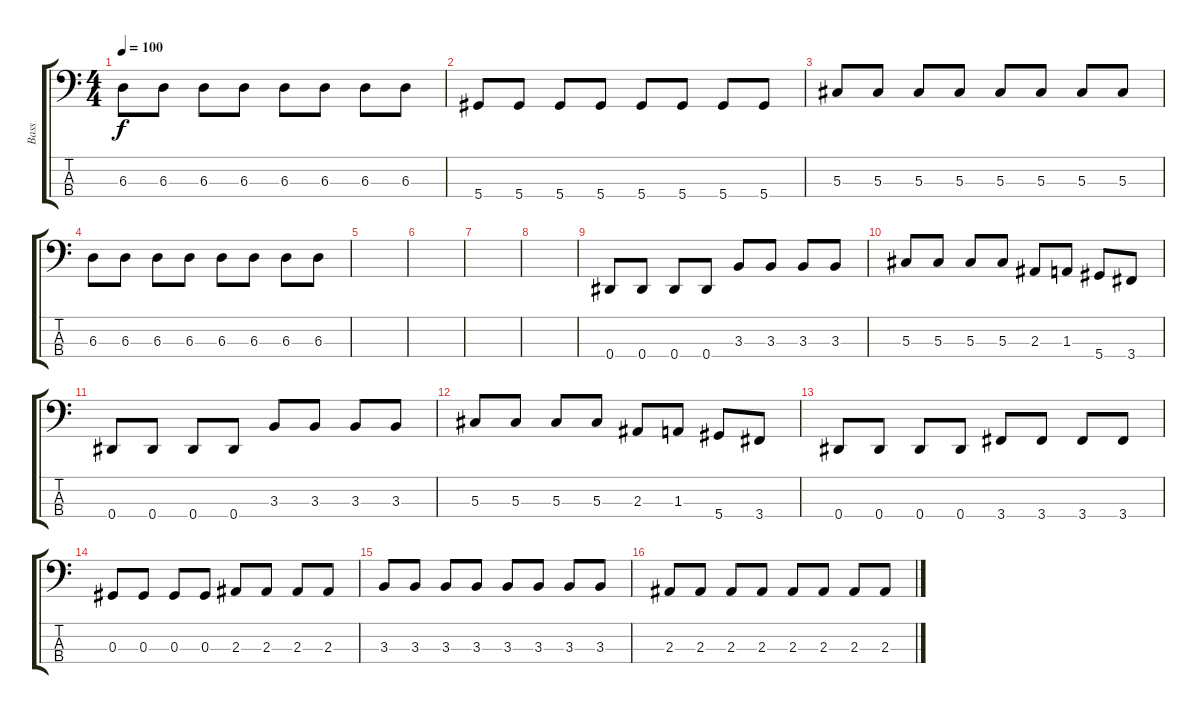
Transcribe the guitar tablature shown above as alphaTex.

\track ("Bass" "Bass") {instrument electricbasspick}
\staff {score tabs}
\tuning (Gb2 Db2 Ab1 Eb1) {hide}
\ts (4 4)
\tempo 100
\clef f4
\ks c
6.3.8{dy f} 6.3.8 6.3.8 6.3.8 6.3.8 6.3.8 6.3.8 6.3.8 |
5.4.8 5.4.8 5.4.8 5.4.8 5.4.8 5.4.8 5.4.8 5.4.8 |
5.3.8 5.3.8 5.3.8 5.3.8 5.3.8 5.3.8 5.3.8 5.3.8 |
6.3.8 6.3.8 6.3.8 6.3.8 6.3.8 6.3.8 6.3.8 6.3.8 |
|
|
|
|
0.4.8 0.4.8 0.4.8 0.4.8 3.3.8 3.3.8 3.3.8 3.3.8 |
5.3.8 5.3.8 5.3.8 5.3.8 2.3.8 1.3.8 5.4.8 3.4.8 |
0.4.8 0.4.8 0.4.8 0.4.8 3.3.8 3.3.8 3.3.8 3.3.8 |
5.3.8 5.3.8 5.3.8 5.3.8 2.3.8 1.3.8 5.4.8 3.4.8 |
0.4.8 0.4.8 0.4.8 0.4.8 3.4.8 3.4.8 3.4.8 3.4.8 |
0.3.8 0.3.8 0.3.8 0.3.8 2.3.8 2.3.8 2.3.8 2.3.8 |
3.3.8 3.3.8 3.3.8 3.3.8 3.3.8 3.3.8 3.3.8 3.3.8 |
2.3.8 2.3.8 2.3.8 2.3.8 2.3.8 2.3.8 2.3.8 2.3.8
